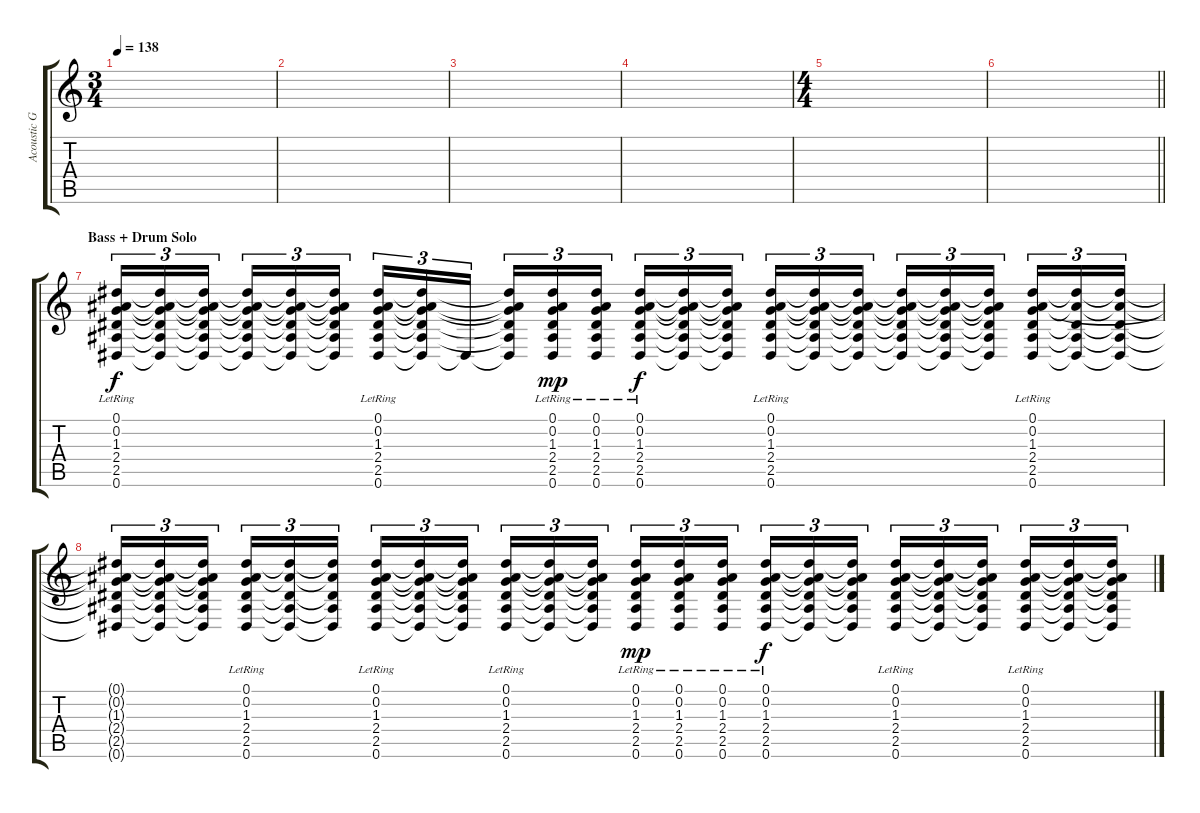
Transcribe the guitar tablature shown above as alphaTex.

\track ("Acoustic Guitar 1" "Acoustic G") {instrument acousticguitarsteel}
\staff {score tabs}
\tuning (Eb4 Bb3 Gb3 Db3 Ab2 Eb2) {hide}
\ts (3 4)
\tempo 138
\clef g2
\ks c
|
|
|
|
\ts (4 4)
|
\barLineRight lightlight
|
\section ("" "Bass + Drum Solo")
(0.1{lr} 0.2{lr} 1.3{lr} 2.4{lr} 2.5{lr} 0.6{lr}).16{tu (3 2) dy f} (0.1{t} 0.2{t} 1.3{t} 2.4{t} 2.5{t} 0.6{t}).16{tu (3 2)} (0.1{t} 0.2{t} 1.3{t} 2.4{t} 2.5{t} 0.6{t}).16{tu (3 2)} (0.1{t} 0.2{t} 1.3{t} 2.4{t} 2.5{t} 0.6{t}).16{tu (3 2)} (0.1{t} 0.2{t} 1.3{t} 2.4{t} 2.5{t} 0.6{t}).16{tu (3 2)} (0.1{t} 0.2{t} 1.3{t} 2.4{t} 2.5{t} 0.6{t}).16{tu (3 2)} (0.1{lr} 0.2{lr} 1.3{lr} 2.4{lr} 2.5{lr} 0.6{lr}).16{tu (3 2)} (0.1{t} 0.2{t} 1.3{t} 2.4{t} 2.5{t} 0.6{t}).16{tu (3 2)} 0.6{t}.16{tu (3 2)} (0.1{t} 0.2{t} 1.3{t} 2.4{t} 2.5{t} 0.6{t}).16{tu (3 2)} (0.1{lr} 0.2{lr} 1.3{lr} 2.4{lr} 2.5{lr} 0.6{lr}).16{tu (3 2) dy mp} (0.1{lr} 0.2{lr} 1.3{lr} 2.4{lr} 2.5{lr} 0.6{lr}).16{tu (3 2)} (0.1{lr} 0.2{lr} 1.3{lr} 2.4{lr} 2.5{lr} 0.6{lr}).16{tu (3 2) dy f} (0.1{t} 0.2{t} 1.3{t} 2.4{t} 2.5{t} 0.6{t}).16{tu (3 2)} (0.1{t} 0.2{t} 1.3{t} 2.4{t} 2.5{t} 0.6{t}).16{tu (3 2)} (0.1{lr} 0.2{lr} 1.3{lr} 2.4{lr} 2.5{lr} 0.6{lr}).16{tu (3 2)} (0.1{t} 0.2{t} 1.3{t} 2.4{t} 2.5{t} 0.6{t}).16{tu (3 2)} (0.1{t} 0.2{t} 1.3{t} 2.4{t} 2.5{t} 0.6{t}).16{tu (3 2)} (0.1{t} 0.2{t} 1.3{t} 2.4{t} 2.5{t} 0.6{t}).16{tu (3 2)} (0.1{t} 0.2{t} 1.3{t} 2.4{t} 2.5{t} 0.6{t}).16{tu (3 2)} (0.1{t} 0.2{t} 1.3{t} 2.4{t} 2.5{t} 0.6{t}).16{tu (3 2)} (0.1{lr} 0.2{lr} 1.3{lr} 2.4{lr} 2.5{lr} 0.6{lr}).16{tu (3 2)} (0.1{t} 0.2{t} 2.4{t} 2.5{t} 0.6{t}).16{tu (3 2)} (0.1{t} 0.2{t} 2.4{t} 2.5{t} 0.6{t}).16{tu (3 2)} |
(0.1{t} 0.2{t} 1.3{t} 2.4{t} 2.5{t} 0.6{t}).16{tu (3 2)} (0.1{t} 0.2{t} 1.3{t} 2.4{t} 2.5{t} 0.6{t}).16{tu (3 2)} (0.1{t} 0.2{t} 1.3{t} 2.4{t} 2.5{t} 0.6{t}).16{tu (3 2)} (0.1{lr} 0.2{lr} 1.3{lr} 2.4{lr} 2.5{lr} 0.6{lr}).16{tu (3 2)} (0.1{t} 0.2{t} 2.4{t} 2.5{t} 0.6{t}).16{tu (3 2)} (0.1{t} 0.2{t} 2.4{t} 2.5{t} 0.6{t}).16{tu (3 2)} (0.1{lr} 0.2{lr} 1.3{lr} 2.4{lr} 2.5{lr} 0.6{lr}).16{tu (3 2)} (0.1{t} 0.2{t} 1.3{t} 2.4{t} 2.5{t} 0.6{t}).16{tu (3 2)} (0.1{t} 0.2{t} 1.3{t} 2.4{t} 2.5{t} 0.6{t}).16{tu (3 2)} (0.1{lr} 0.2{lr} 1.3{lr} 2.4{lr} 2.5{lr} 0.6{lr}).16{tu (3 2)} (0.1{t} 0.2{t} 1.3{t} 2.4{t} 2.5{t} 0.6{t}).16{tu (3 2)} (0.1{t} 0.2{t} 1.3{t} 2.4{t} 2.5{t} 0.6{t}).16{tu (3 2)} (0.1{lr} 0.2{lr} 1.3{lr} 2.4{lr} 2.5{lr} 0.6{lr}).16{tu (3 2) dy mp} (0.1{lr} 0.2{lr} 1.3{lr} 2.4{lr} 2.5{lr} 0.6{lr}).16{tu (3 2)} (0.1{lr} 0.2{lr} 1.3{lr} 2.4{lr} 2.5{lr} 0.6{lr}).16{tu (3 2)} (0.1{lr} 0.2{lr} 1.3{lr} 2.4{lr} 2.5{lr} 0.6{lr}).16{tu (3 2) dy f} (0.1{t} 0.2{t} 1.3{t} 2.4{t} 2.5{t} 0.6{t}).16{tu (3 2)} (0.1{t} 0.2{t} 1.3{t} 2.4{t} 2.5{t} 0.6{t}).16{tu (3 2)} (0.1{lr} 0.2{lr} 1.3{lr} 2.4{lr} 2.5{lr} 0.6{lr}).16{tu (3 2)} (0.1{t} 0.2{t} 1.3{t} 2.4{t} 2.5{t} 0.6{t}).16{tu (3 2)} (0.1{t} 0.2{t} 1.3{t} 2.4{t} 2.5{t} 0.6{t}).16{tu (3 2)} (0.1{lr} 0.2{lr} 1.3{lr} 2.4{lr} 2.5{lr} 0.6{lr}).16{tu (3 2)} (0.1{t} 0.2{t} 1.3{t} 2.4{t} 2.5{t} 0.6{t}).16{tu (3 2)} (0.1{t} 0.2{t} 1.3{t} 2.4{t} 2.5{t} 0.6{t}).16{tu (3 2)}
